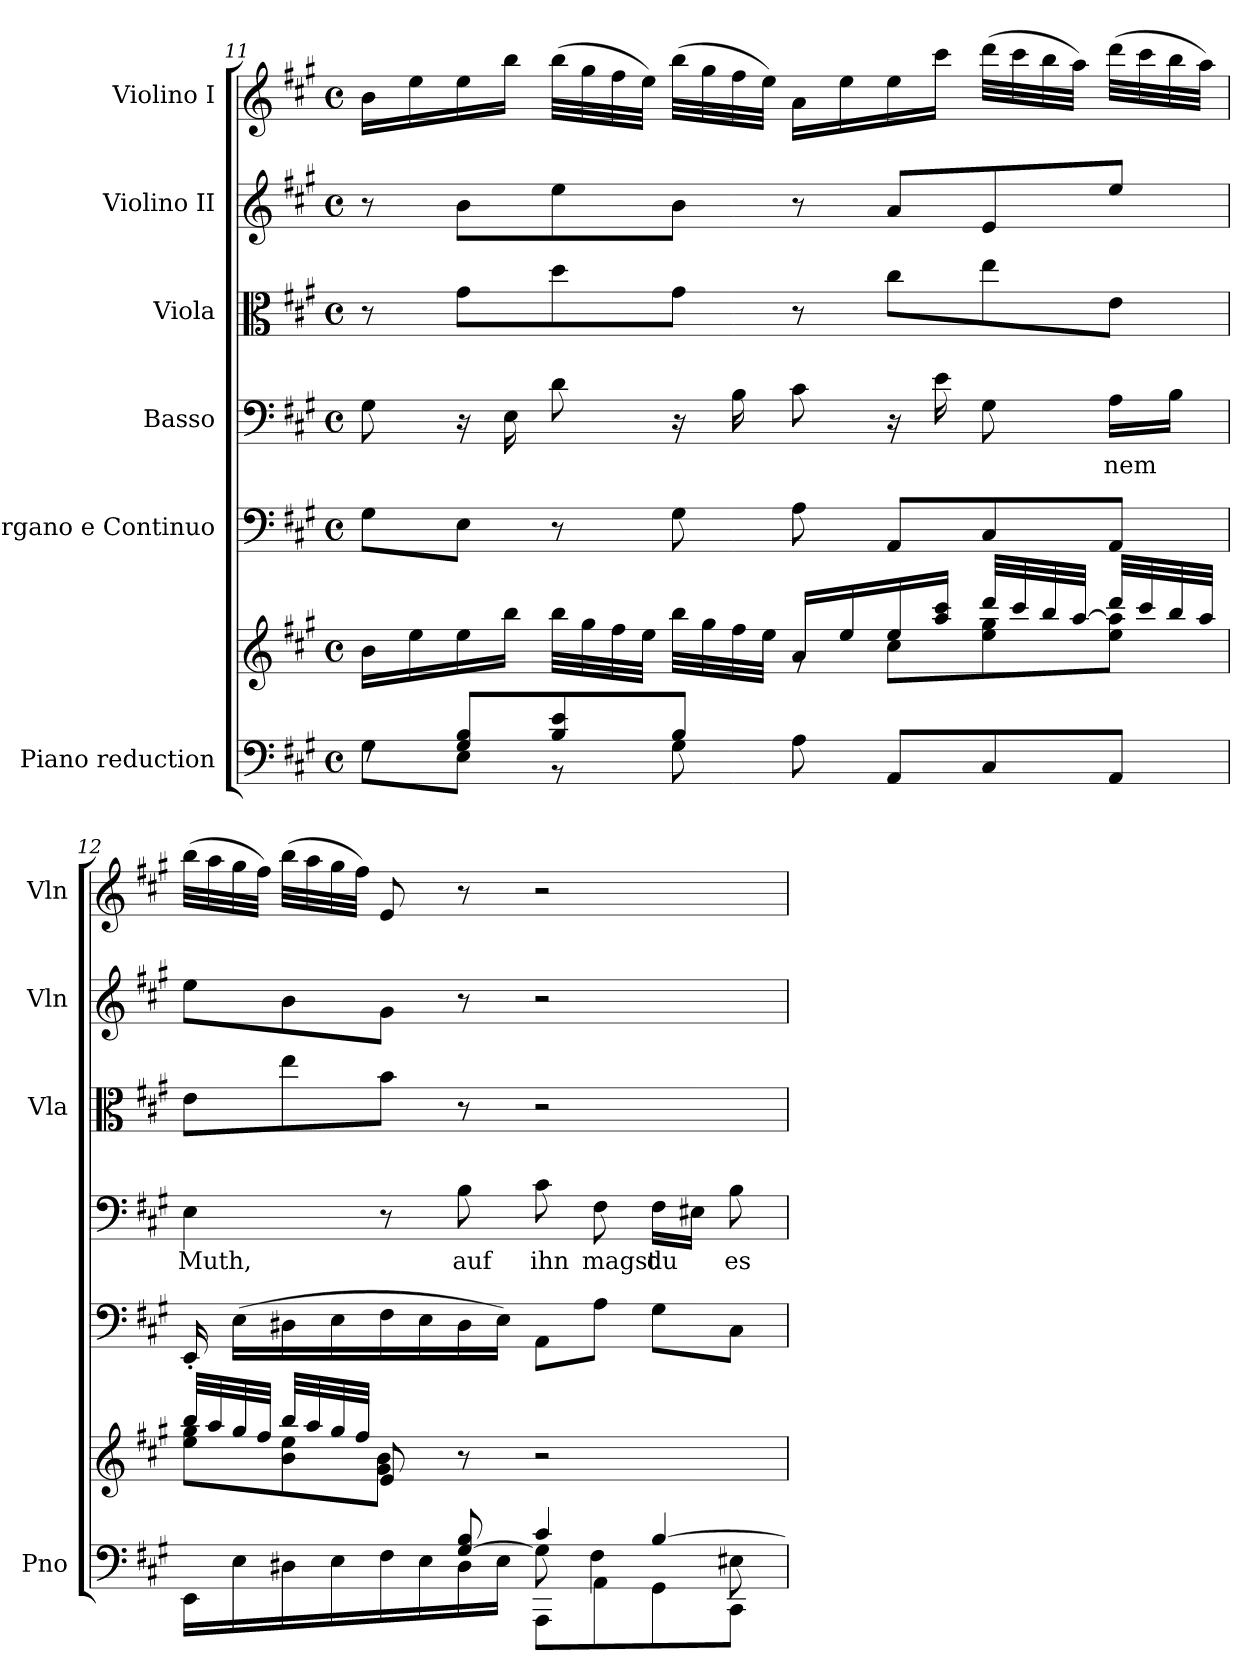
**kern	**kern	**kern	**kern	**text	**kern	**kern	**kern
*part6	*part6	*part5	*part4	*part4	*part3	*part2	*part1
*staff7	*staff6	*staff5	*staff4	*staff4	*staff3	*staff2	*staff1
*I"Piano reduction	*	*I"Organo e Continuo	*I"Basso	*	*I"Viola	*I"Violino II	*I"Violino I
*I'Pno	*	*	*	*	*I'Vla	*I'Vln	*I'Vln
!!LO:PB:g=z
*clefF4	*clefG2	*clefF4	*clefF4	*	*clefC3	*clefG2	*clefG2
*k[f#c#g#]	*k[f#c#g#]	*k[f#c#g#]	*k[f#c#g#]	*	*k[f#c#g#]	*k[f#c#g#]	*k[f#c#g#]
*M4/4	*M4/4	*M4/4	*M4/4	*	*M4/4	*M4/4	*M4/4
*met(c)	*met(c)	*met(c)	*met(c)	*	*met(c)	*met(c)	*met(c)
=11	=11	=11	=11	=11	=11	=11	=11
*^	*^	*	*	*	*	*	*
8rF	8G#\L	16b\LL	2ryy	8G#\L	8G#\	.	8r	8r	16b\LL
.	.	16ee\	.	.	.	.	.	.	16ee\
8G#/ 8B/L	8E\J	16ee\	.	8E\J	16r	.	8g#\L	8b\L	16ee\
.	.	16bb\JJ	.	.	16E\	.	.	.	16bb\JJ
8B/ 8e/	8r	32bb\LLL	.	8r	8d\	.	8dd\	8ee\	(>32bb\LLL
.	.	32gg#\	.	.	.	.	.	.	32gg#\
.	.	32ff#\	.	.	.	.	.	.	32ff#\
.	.	32ee\JJJ	.	.	.	.	.	.	32ee\JJJ)
8B/J	8G#\	32bb\LLL	.	8G#\	16r	.	8g#\J	8b\J	(>32bb\LLL
.	.	32gg#\	.	.	.	.	.	.	32gg#\
.	.	32ff#\	.	.	16B\	.	.	.	32ff#\
.	.	32ee\JJJ	.	.	.	.	.	.	32ee\JJJ)
2ryy	8A\	16a/LL	8rg	8A\	8c#\	.	8r	8r	16a\LL
.	.	16ee/	.	.	.	.	.	.	16ee\
.	8AA/L	16ee/	8cc#\L	8AA/L	16r	.	8cc#\L	8a/L	16ee\
.	.	16aa/ 16ccc#/JJ	.	.	16e\	.	.	.	16ccc#\JJ
.	8C#/	32ddd/LLL	8ee\ 8gg#\	8C#/	8G#\	.	8ee\	8e/	(>32ddd\LLL
.	.	32ccc#/	.	.	.	.	.	.	32ccc#\
.	.	32bb/	.	.	.	.	.	.	32bb\
.	.	[32aa/JJJ	.	.	.	.	.	.	32aa\JJJ)
!	!	!	!	!	!	!LO:LY:b	!	!	!
.	8AA/J	32ddd/LLL	8ee\ 8aa\]J	8AA/J	16A\LL	-nem	8e\J	8ee/J	(>32ddd\LLL
.	.	32ccc#/	.	.	.	.	.	.	32ccc#\
.	.	32bb/	.	.	16B\JJ	.	.	.	32bb\
.	.	32aa/JJJ	.	.	.	.	.	.	32aa\JJJ)
=12	=12	=12	=12	=12	=12	=12	=12	=12	=12
*	*^	*	*	*	*	*	*	*	*
!	!	!	!	!	!	!	!LO:LY:b	!	!	!
4.ryy	16EE\LL	2ryy	32bb/LLL	8ee\ 8gg#\L	16EE'/	4E\	Muth,	8e\L	8ee\L	(>32bb\LLL
.	.	.	32aa/	.	.	.	.	.	.	32aa\
.	16E\	.	32gg#/	.	(>16E\LL	.	.	.	.	32gg#\
.	.	.	32ff#/JJJ	.	.	.	.	.	.	32ff#\JJJ)
.	16D#X\	.	32bb/LLL	8b\ 8ee\	16D#X\	.	.	8ee\	8b\	(>32bb\LLL
.	.	.	32aa/	.	.	.	.	.	.	32aa\
.	16E\	.	32gg#/	.	16E\	.	.	.	.	32gg#\
.	.	.	32ff#/JJJ	.	.	.	.	.	.	32ff#\JJJ)
.	16F#\	.	8e/	8g#\ 8b\J	16F#\	8r	.	8b\J	8g#\J	8e/
.	16E\	.	.	.	16E\	.	.	.	.	.
!	!	!	!	!	!	!	!LO:LY:b	!	!	!
[8G#/ 8B/	16D#\	.	8r	8ryy	16D#\	8B\	auf	8r	8r	8r
.	16E\JJ	.	.	.	16E\JJ)	.	.	.	.	.
!	!	!	!	!	!	!	!LO:LY:b	!	!	!
4c#/	8AAA\L	8G#\]	2r	2ryy	8AA\L	8c#\	ihn	2r	2r	2r
!	!	!	!	!	!	!	!LO:LY:b	!	!	!
.	8AA\	4F#\	.	.	8A\J	8F#\	magst	.	.	.
!	!	!	!	!	!	!	!LO:LY:b	!	!	!
[4B/	8GG#\	.	.	.	8G#\L	16F#\LL	du	.	.	.
.	.	.	.	.	.	16E#X\JJ	.	.	.	.
!	!	!	!	!	!	!	!LO:LY:b	!	!	!
.	8CC#\J	8E#X\	.	.	8C#\J	8B\	es	.	.	.
*v	*v	*v	*	*	*	*	*	*	*	*
*	*v	*v	*	*	*	*	*	*
=	=	=	=	=	=	=	=
*-	*-	*-	*-	*-	*-	*-	*-
